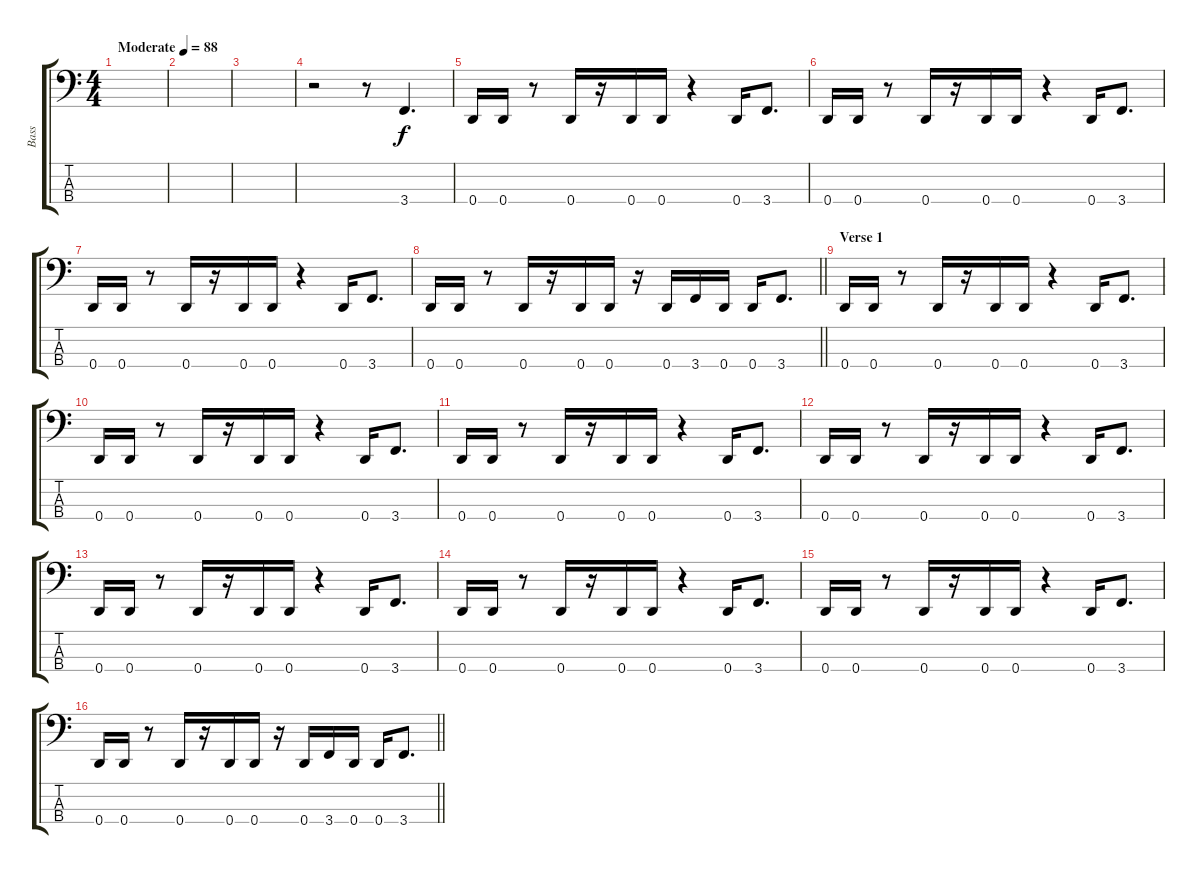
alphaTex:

\track ("Bass" "Bass") {instrument electricbassfinger}
\staff {score tabs}
\tuning (G2 D2 A1 D1) {hide}
\ts (4 4)
\tempo (88 "Moderate")
\clef f4
\ks c
|
|
|
r.2 r.8 3.4.4{d} |
0.4.16 0.4.16 r.8 0.4.16 r.16 0.4.16 0.4.16 r.4 0.4.16 3.4.8{d} |
0.4.16 0.4.16 r.8 0.4.16 r.16 0.4.16 0.4.16 r.4 0.4.16 3.4.8{d} |
0.4.16 0.4.16 r.8 0.4.16 r.16 0.4.16 0.4.16 r.4 0.4.16 3.4.8{d} |
\barLineRight lightlight
0.4.16 0.4.16 r.8 0.4.16 r.16 0.4.16 0.4.16 r.16 0.4.16 3.4.16 0.4.16 0.4.16 3.4.8{d} |
\section ("" "Verse 1")
0.4.16 0.4.16 r.8 0.4.16 r.16 0.4.16 0.4.16 r.4 0.4.16 3.4.8{d} |
0.4.16 0.4.16 r.8 0.4.16 r.16 0.4.16 0.4.16 r.4 0.4.16 3.4.8{d} |
0.4.16 0.4.16 r.8 0.4.16 r.16 0.4.16 0.4.16 r.4 0.4.16 3.4.8{d} |
0.4.16 0.4.16 r.8 0.4.16 r.16 0.4.16 0.4.16 r.4 0.4.16 3.4.8{d} |
0.4.16 0.4.16 r.8 0.4.16 r.16 0.4.16 0.4.16 r.4 0.4.16 3.4.8{d} |
0.4.16 0.4.16 r.8 0.4.16 r.16 0.4.16 0.4.16 r.4 0.4.16 3.4.8{d} |
0.4.16 0.4.16 r.8 0.4.16 r.16 0.4.16 0.4.16 r.4 0.4.16 3.4.8{d} |
\barLineRight lightlight
0.4.16 0.4.16 r.8 0.4.16 r.16 0.4.16 0.4.16 r.16 0.4.16 3.4.16 0.4.16 0.4.16 3.4.8{d}
